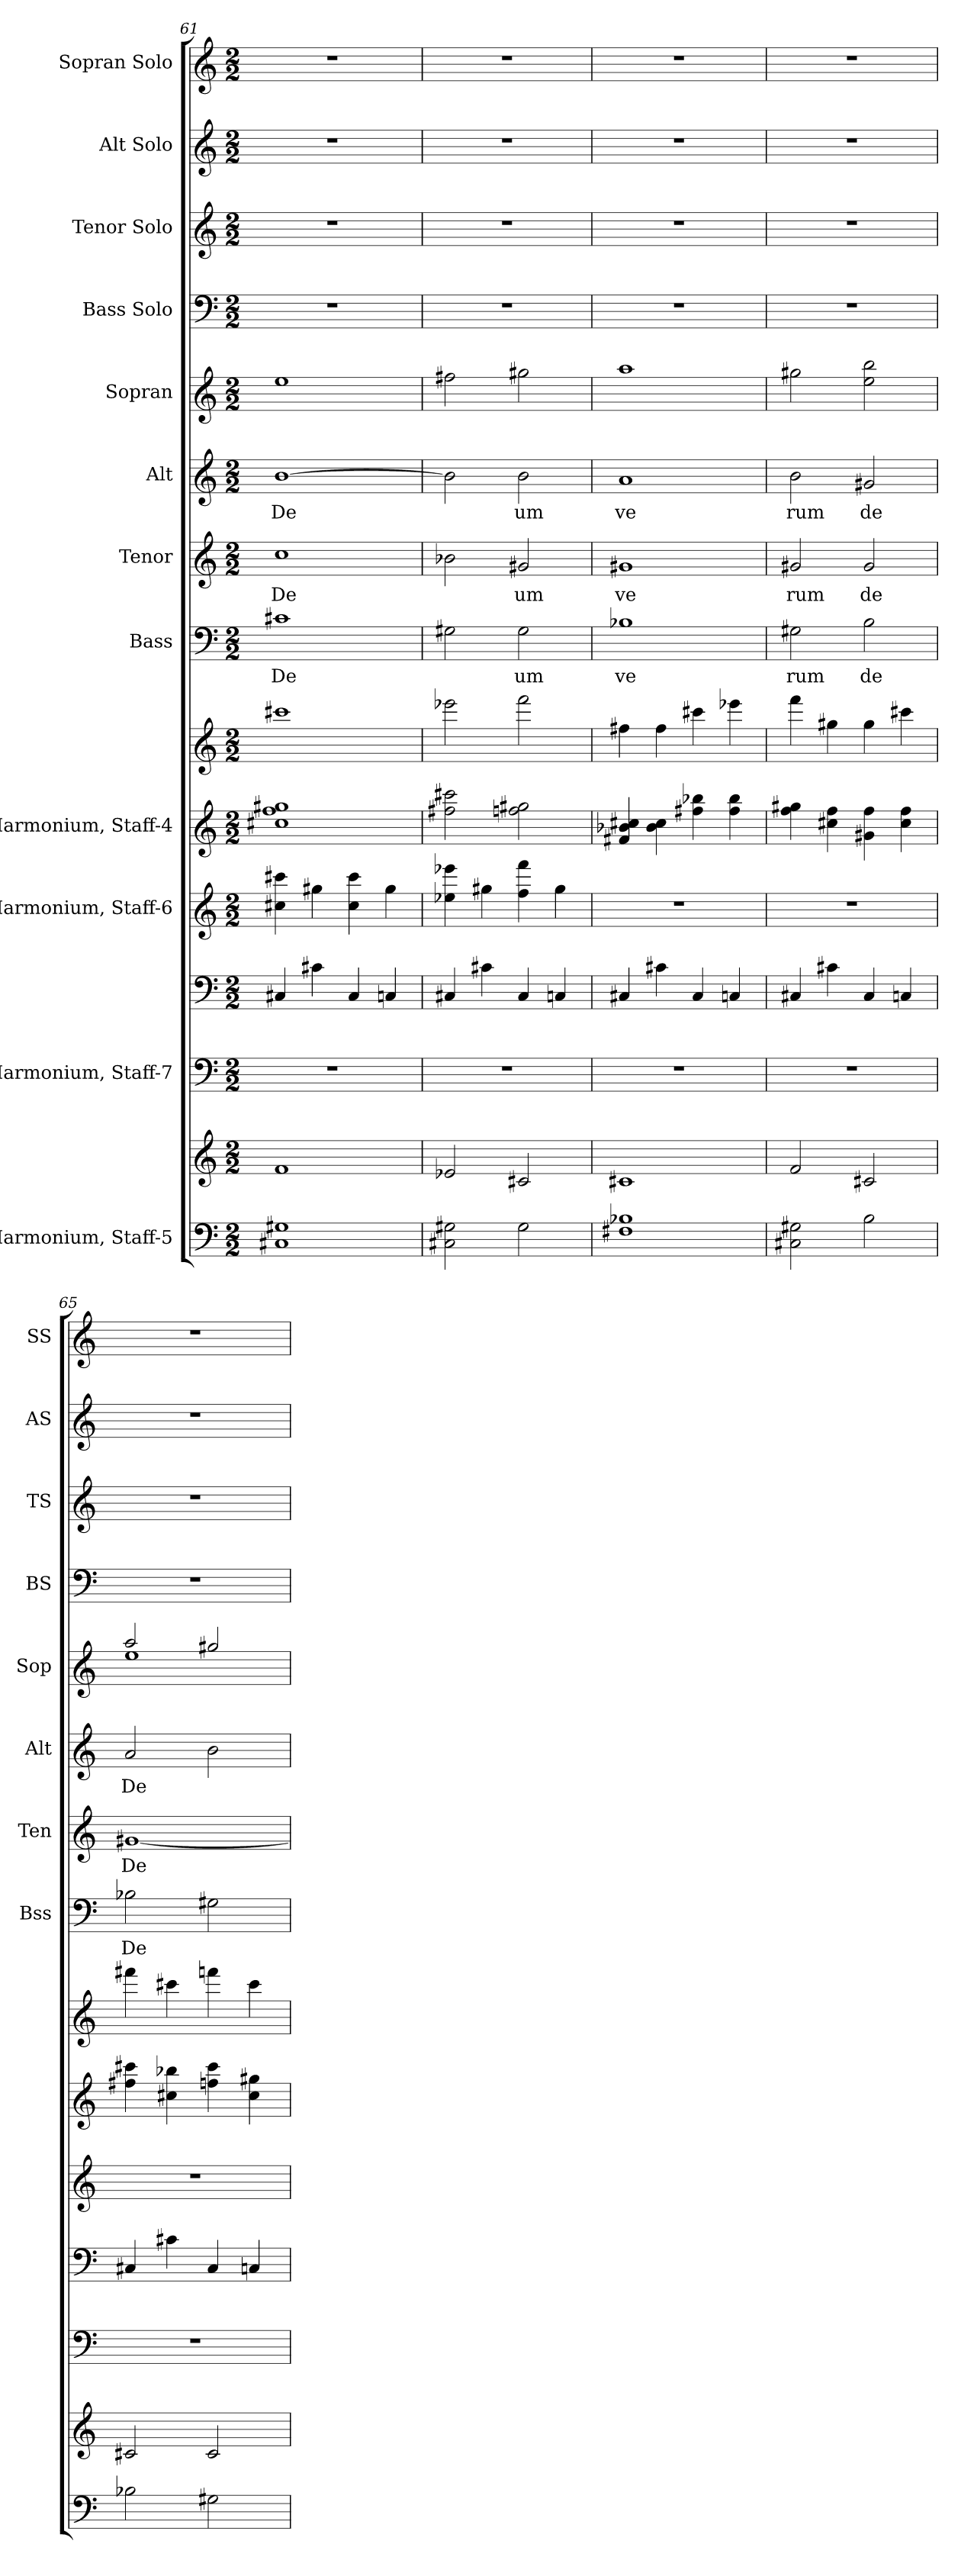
**kern	**kern	**kern	**kern	**kern	**kern	**kern	**kern	**text	**kern	**text	**kern	**text	**kern	**kern	**kern	**kern	**kern
*part12	*part12	*part11	*part11	*part10	*part9	*part9	*part8	*part8	*part7	*part7	*part6	*part6	*part5	*part4	*part3	*part2	*part1
*staff15	*staff14	*staff13	*staff12	*staff11	*staff10	*staff9	*staff8	*staff8	*staff7	*staff7	*staff6	*staff6	*staff5	*staff4	*staff3	*staff2	*staff1
*I"Harmonium, Staff-5	*	*I"Harmonium, Staff-7	*	*I"Harmonium, Staff-6	*I"Harmonium, Staff-4	*	*I"Bass	*	*I"Tenor	*	*I"Alt	*	*I"Sopran	*I"Bass Solo	*I"Tenor Solo	*I"Alt Solo	*I"Sopran Solo
*	*	*	*	*	*	*	*I'Bss	*	*I'Ten	*	*I'Alt	*	*I'Sop	*I'BS	*I'TS	*I'AS	*I'SS
*clefF4	*clefG2	*clefF4	*clefF4	*clefG2	*clefG2	*clefG2	*clefF4	*	*clefG2	*	*clefG2	*	*clefG2	*clefF4	*clefG2	*clefG2	*clefG2
*	*	*	*	*	*	*	*	*	*ITrd4c7	*	*ITrd2c3	*	*ITrd2c3	*	*ITrd4c7	*	*ITrd2c3
*k[]	*k[]	*k[]	*k[]	*k[]	*k[]	*k[]	*k[]	*	*k[b-]	*	*k[f#c#g#]	*	*k[f#c#g#]	*k[]	*k[b-]	*k[]	*k[f#c#g#]
*M2/2	*M2/2	*M2/2	*M2/2	*M2/2	*M2/2	*M2/2	*M2/2	*	*M2/2	*	*M2/2	*	*M2/2	*M2/2	*M2/2	*M2/2	*M2/2
=61	=61	=61	=61	=61	=61	=61	=61	=61	=61	=61	=61	=61	=61	=61	=61	=61	=61
1C#X 1G#X	1f	1r	4C#X/	4cc#X\ 4ccc#X\	1cc#X 1ff 1gg#X	1ccc#X	1c#X	De	1f	De	[1g#	De	1cc#	1r	1r	1r	1r
.	.	.	4c#X\	4gg#X\	.	.	.	.	.	.	.	.	.	.	.	.	.
.	.	.	4C#/	4cc#\ 4ccc#\	.	.	.	.	.	.	.	.	.	.	.	.	.
.	.	.	4Cn/	4gg#\	.	.	.	.	.	.	.	.	.	.	.	.	.
!!LO:PB:g=z
=62	=62	=62	=62	=62	=62	=62	=62	=62	=62	=62	=62	=62	=62	=62	=62	=62	=62
2C#X\ 2G#X\	2e-X/	1r	4C#X/	4ee-X\ 4eee-X\	2ff#X\ 2ccc#X\	2eee-X\	2G#X\	.	2e-X\	.	2g#\]	.	2dd#X\	1r	1r	1r	1r
.	.	.	4c#X\	4gg#X\	.	.	.	.	.	.	.	.	.	.	.	.	.
2G#\	2c#X/	.	4C#/	4ff\ 4fff\	2ffn\ 2gg#X\	2fff\	2G#\	um	2c#X/	um	2g#\	um	2ee#X\	.	.	.	.
.	.	.	4Cn/	4gg#\	.	.	.	.	.	.	.	.	.	.	.	.	.
=63	=63	=63	=63	=63	=63	=63	=63	=63	=63	=63	=63	=63	=63	=63	=63	=63	=63
1F#X 1B-X	1c#X	1r	4C#X/	1r	4f#X/ 4b-X/ 4cc#X/	4ff#X\	1B-X	ve	1c#X	ve	1f#	ve	1ff#	1r	1r	1r	1r
.	.	.	4c#X\	.	4b-\ 4cc#\	4ff#\	.	.	.	.	.	.	.	.	.	.	.
.	.	.	4C#/	.	4ff#X\ 4bb-X\	4ccc#X\	.	.	.	.	.	.	.	.	.	.	.
.	.	.	4Cn/	.	4ff#\ 4bb-\	4eee-X\	.	.	.	.	.	.	.	.	.	.	.
=64	=64	=64	=64	=64	=64	=64	=64	=64	=64	=64	=64	=64	=64	=64	=64	=64	=64
2C#X\ 2G#X\	2f/	1r	4C#X/	1r	4ff\ 4gg#X\	4fff\	2G#X\	rum	2c#X/	rum	2g#\	rum	2ee#X\	1r	1r	1r	1r
.	.	.	4c#X\	.	4cc#X\ 4ff\	4gg#X\	.	.	.	.	.	.	.	.	.	.	.
2B\	2c#X/	.	4C#/	.	4g#X\ 4ff\	4gg#\	2B\	de	2c#/	de	2e#X/	de	2cc#\ 2gg#\	.	.	.	.
.	.	.	4Cn/	.	4cc#\ 4ff\	4ccc#X\	.	.	.	.	.	.	.	.	.	.	.
=65	=65	=65	=65	=65	=65	=65	=65	=65	=65	=65	=65	=65	=65	=65	=65	=65	=65
*	*	*	*	*	*	*	*	*	*	*	*	*	*^	*	*	*	*
2B-X\	2c#X/	1r	4C#X/	1r	4ff#X\ 4ccc#X\	4fff#X\	2B-X\	De	[1c#X	De	2f#/	De	2ff#/	1cc#	1r	1r	1r	1r
.	.	.	4c#X\	.	4cc#X\ 4bb-X\	4ccc#X\	.	.	.	.	.	.	.	.	.	.	.	.
2G#X\	2c#/	.	4C#/	.	4ffn\ 4ccc#\	4fffn\	2G#X\	.	.	.	2g#\	.	2ee#X/	.	.	.	.	.
.	.	.	4Cn/	.	4cc#\ 4gg#X\	4ccc#\	.	.	.	.	.	.	.	.	.	.	.	.
*	*	*	*	*	*	*	*	*	*	*	*	*	*v	*v	*	*	*	*
=	=	=	=	=	=	=	=	=	=	=	=	=	=	=	=	=	=
*-	*-	*-	*-	*-	*-	*-	*-	*-	*-	*-	*-	*-	*-	*-	*-	*-	*-
